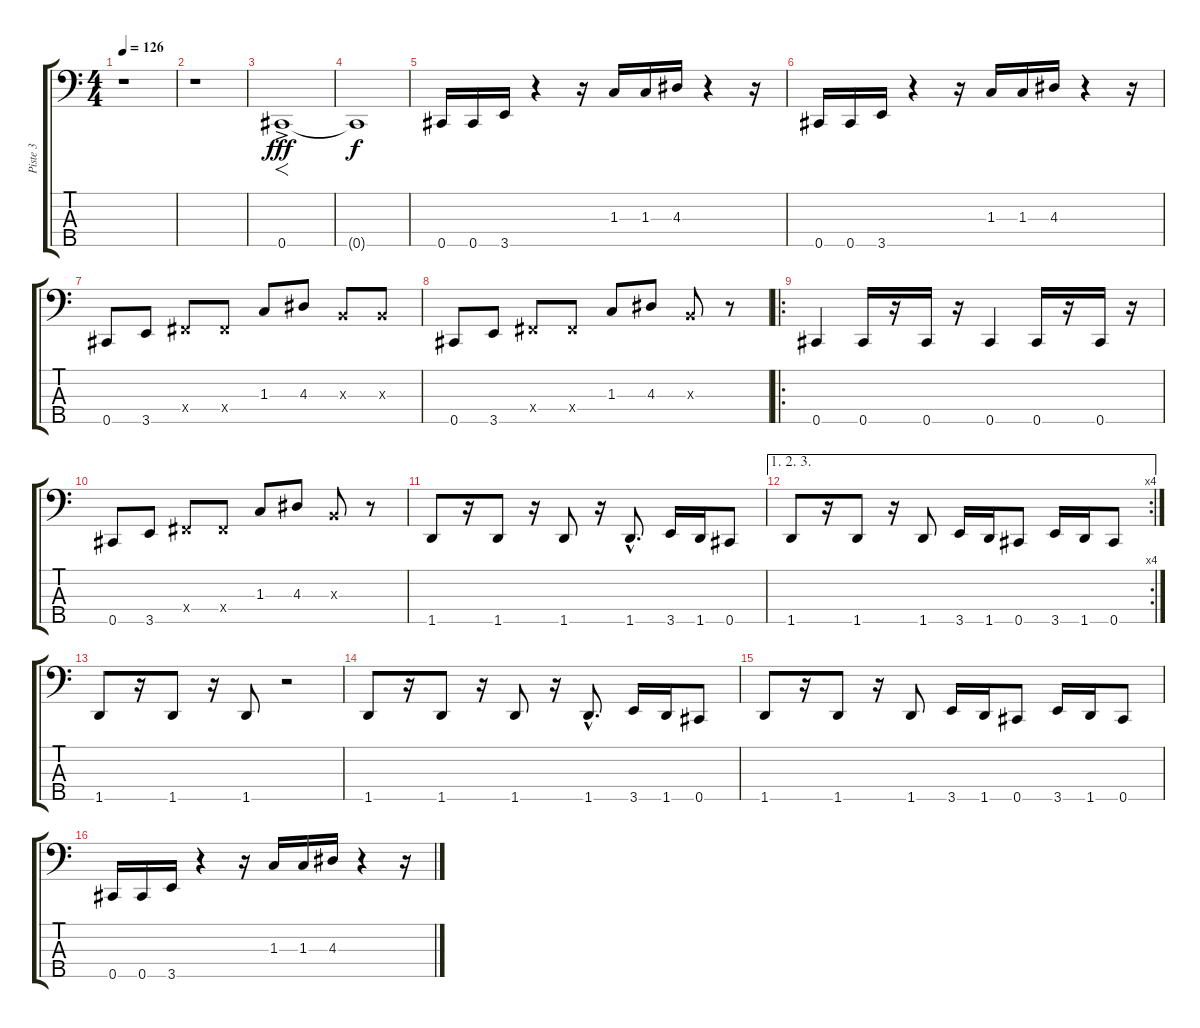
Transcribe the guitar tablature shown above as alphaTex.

\track ("Piste 3" "Piste 3") {instrument electricbassfinger}
\staff {score tabs}
\tuning (A2 E2 B1 Gb1 Db1) {hide}
\ts (4 4)
\tempo 126
\clef f4
\ks c
r.1{dy fff instrument electricbassfinger} |
r.1 |
0.5{ac}.1{f} |
0.5{t}.1{dy f} |
0.5.16 0.5.16 3.5.16 r.4 r.16 1.3.16 1.3.16 4.3.16 r.4 r.16 |
0.5.16 0.5.16 3.5.16 r.4 r.16 1.3.16 1.3.16 4.3.16 r.4 r.16 |
0.5.8 3.5.8 0.4{x}.8 0.4{x}.8 1.3.8 4.3.8 0.3{x}.8 0.3{x}.8 |
0.5.8 3.5.8 0.4{x}.8 0.4{x}.8 1.3.8 4.3.8 0.3{x}.8 r.8 |
\ro
0.5.4 0.5.16 r.16 0.5.16 r.16 0.5.4 0.5.16 r.16 0.5.16 r.16 |
0.5.8 3.5.8 0.4{x}.8 0.4{x}.8 1.3.8 4.3.8 0.3{x}.8 r.8 |
1.5.8 r.16 1.5.8 r.16 1.5.8 r.16 1.5{hac}.8{d} 3.5.16 1.5.16 0.5.8 |
\ae (1 2 3)
\rc 4
1.5.8 r.16 1.5.8 r.16 1.5.8 3.5.16 1.5.16 0.5.8 3.5.16 1.5.16 0.5.8 |
1.5.8 r.16 1.5.8 r.16 1.5.8 r.2 |
1.5.8 r.16 1.5.8 r.16 1.5.8 r.16 1.5{hac}.8{d} 3.5.16 1.5.16 0.5.8 |
1.5.8 r.16 1.5.8 r.16 1.5.8 3.5.16 1.5.16 0.5.8 3.5.16 1.5.16 0.5.8 |
0.5.16 0.5.16 3.5.16 r.4 r.16 1.3.16 1.3.16 4.3.16 r.4 r.16
